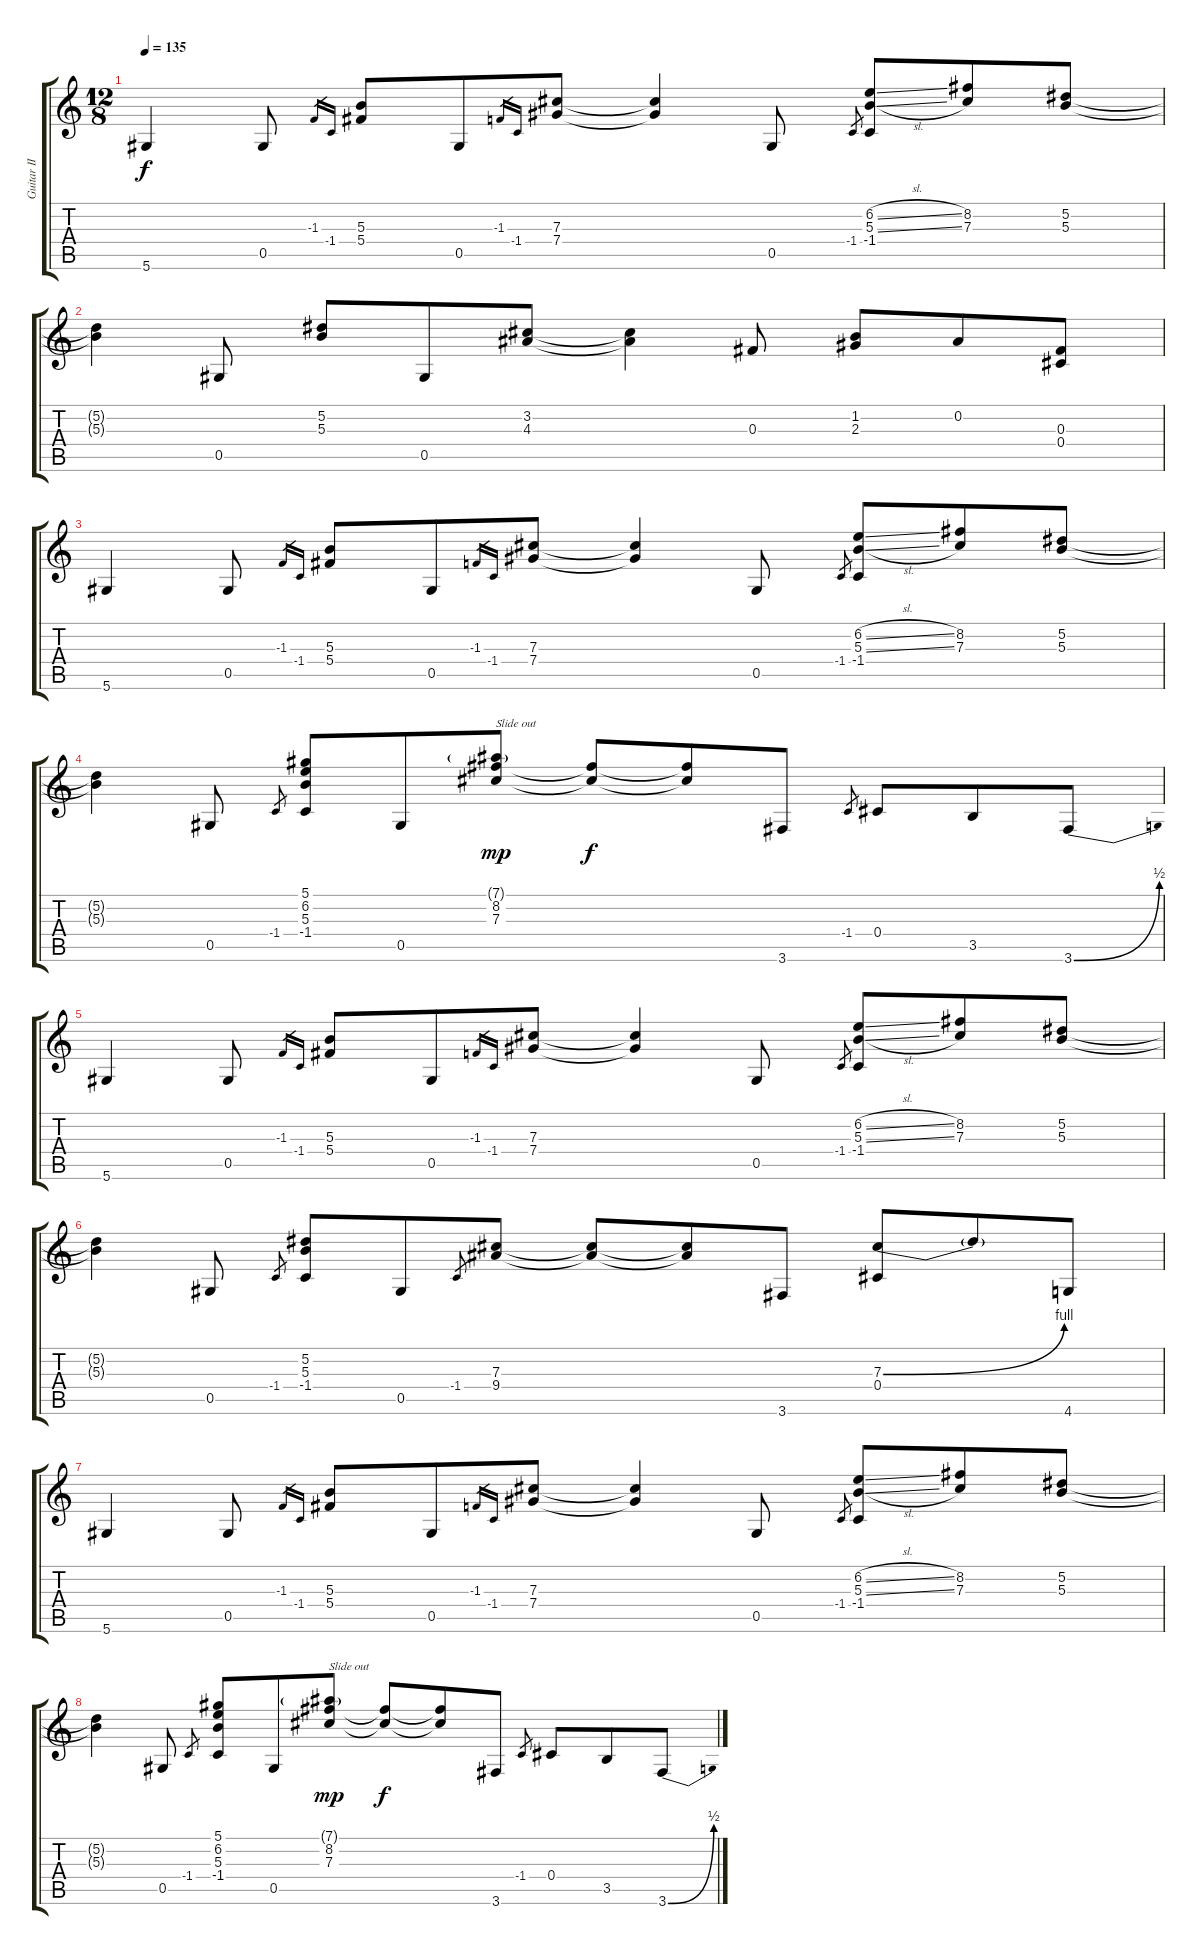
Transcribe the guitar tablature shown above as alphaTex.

\track ("Guitar II - Chris Risola" "Guitar II ") {instrument overdrivenguitar}
\staff {score tabs}
\tuning (Eb4 Bb3 Gb3 Db3 Ab2 Eb2) {hide}
\ts (12 8)
\tempo 135
\clef g2
\ks c
5.6.4{dy f} 0.5.8 -1.3.16{gr} -1.4.16{gr} (5.3 5.4).8 0.5.8 -1.3.16{gr} -1.4.16{gr} (7.3 7.4).8 (7.3{t} 7.4{t}).4 0.5.8 -1.4.8{gr} (6.2{sl} 5.3{sl} -1.4).8 (8.2 7.3).8 (5.2 5.3).8 |
(5.2{t} 5.3{t}).4 0.5.8 (5.2 5.3).8 0.5.8 (3.2 4.3).8 (3.2{t} 4.3{t}).4 0.3.8 (1.2 2.3).8 0.2.8 (0.3 0.4).8 |
5.6.4 0.5.8 -1.3.16{gr} -1.4.16{gr} (5.3 5.4).8 0.5.8 -1.3.16{gr} -1.4.16{gr} (7.3 7.4).8 (7.3{t} 7.4{t}).4 0.5.8 -1.4.8{gr} (6.2{sl} 5.3{sl} -1.4).8 (8.2 7.3).8 (5.2 5.3).8 |
(5.2{t} 5.3{t}).4 0.5.8 -1.4.8{gr} (5.1 6.2 5.3 -1.4).8 0.5.8 (7.1{g} 8.2 7.3).8{txt "Slide out" dy mp} (8.2{t} 7.3{t}).8{dy f} (8.2{t} 7.3{t}).8 3.6.8 -1.4.8{gr} 0.4.8 3.5.8 3.6{be (bend 0 0 60 2)}.8 |
5.6.4 0.5.8 -1.3.16{gr} -1.4.16{gr} (5.3 5.4).8 0.5.8 -1.3.16{gr} -1.4.16{gr} (7.3 7.4).8 (7.3{t} 7.4{t}).4 0.5.8 -1.4.8{gr} (6.2{sl} 5.3{sl} -1.4).8 (8.2 7.3).8 (5.2 5.3).8 |
(5.2{t} 5.3{t}).4 0.5.8 -1.4.8{gr} (5.2 5.3 -1.4).8 0.5.8 -1.4.8{gr} (7.3 9.4).8 (7.3{t} 9.4{t}).8 (7.3{t} 9.4{t}).8 3.6.8 (7.3{be (bend 0 0 60 4)} 0.4).8 7.3{t}.8 4.6.8 |
5.6.4 0.5.8 -1.3.16{gr} -1.4.16{gr} (5.3 5.4).8 0.5.8 -1.3.16{gr} -1.4.16{gr} (7.3 7.4).8 (7.3{t} 7.4{t}).4 0.5.8 -1.4.8{gr} (6.2{sl} 5.3{sl} -1.4).8 (8.2 7.3).8 (5.2 5.3).8 |
(5.2{t} 5.3{t}).4 0.5.8 -1.4.8{gr} (5.1 6.2 5.3 -1.4).8 0.5.8 (7.1{g} 8.2 7.3).8{txt "Slide out" dy mp} (8.2{t} 7.3{t}).8{dy f} (8.2{t} 7.3{t}).8 3.6.8 -1.4.8{gr} 0.4.8 3.5.8 3.6{be (bend 0 0 60 2)}.8
